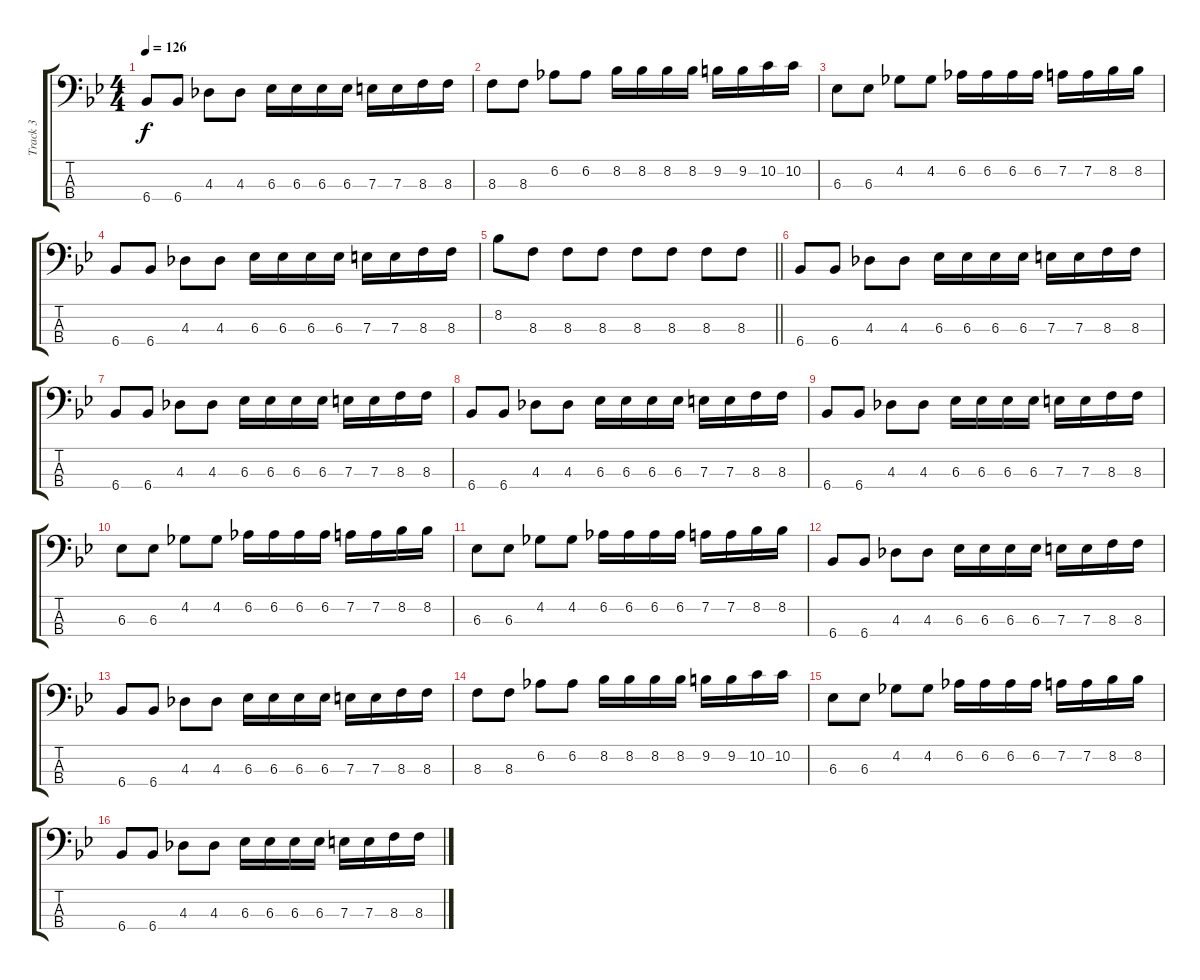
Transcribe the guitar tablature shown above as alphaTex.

\track ("Track 3" "Track 3") {instrument electricbassfinger}
\staff {score tabs}
\tuning (G2 D2 A1 E1) {hide}
\ts (4 4)
\tempo 126
\clef f4
\ks bb
6.4.8{dy f} 6.4.8 4.3.8 4.3.8 6.3.16 6.3.16 6.3.16 6.3.16 7.3.16 7.3.16 8.3.16 8.3.16 |
8.3.8 8.3.8 6.2.8 6.2.8 8.2.16 8.2.16 8.2.16 8.2.16 9.2.16 9.2.16 10.2.16 10.2.16 |
6.3.8 6.3.8 4.2.8 4.2.8 6.2.16 6.2.16 6.2.16 6.2.16 7.2.16 7.2.16 8.2.16 8.2.16 |
6.4.8 6.4.8 4.3.8 4.3.8 6.3.16 6.3.16 6.3.16 6.3.16 7.3.16 7.3.16 8.3.16 8.3.16 |
\barLineRight lightlight
8.2.8 8.3.8 8.3.8 8.3.8 8.3.8 8.3.8 8.3.8 8.3.8 |
6.4.8 6.4.8 4.3.8 4.3.8 6.3.16 6.3.16 6.3.16 6.3.16 7.3.16 7.3.16 8.3.16 8.3.16 |
6.4.8 6.4.8 4.3.8 4.3.8 6.3.16 6.3.16 6.3.16 6.3.16 7.3.16 7.3.16 8.3.16 8.3.16 |
6.4.8 6.4.8 4.3.8 4.3.8 6.3.16 6.3.16 6.3.16 6.3.16 7.3.16 7.3.16 8.3.16 8.3.16 |
6.4.8 6.4.8 4.3.8 4.3.8 6.3.16 6.3.16 6.3.16 6.3.16 7.3.16 7.3.16 8.3.16 8.3.16 |
6.3.8 6.3.8 4.2.8 4.2.8 6.2.16 6.2.16 6.2.16 6.2.16 7.2.16 7.2.16 8.2.16 8.2.16 |
6.3.8 6.3.8 4.2.8 4.2.8 6.2.16 6.2.16 6.2.16 6.2.16 7.2.16 7.2.16 8.2.16 8.2.16 |
6.4.8 6.4.8 4.3.8 4.3.8 6.3.16 6.3.16 6.3.16 6.3.16 7.3.16 7.3.16 8.3.16 8.3.16 |
6.4.8 6.4.8 4.3.8 4.3.8 6.3.16 6.3.16 6.3.16 6.3.16 7.3.16 7.3.16 8.3.16 8.3.16 |
8.3.8 8.3.8 6.2.8 6.2.8 8.2.16 8.2.16 8.2.16 8.2.16 9.2.16 9.2.16 10.2.16 10.2.16 |
6.3.8 6.3.8 4.2.8 4.2.8 6.2.16 6.2.16 6.2.16 6.2.16 7.2.16 7.2.16 8.2.16 8.2.16 |
6.4.8 6.4.8 4.3.8 4.3.8 6.3.16 6.3.16 6.3.16 6.3.16 7.3.16 7.3.16 8.3.16 8.3.16
